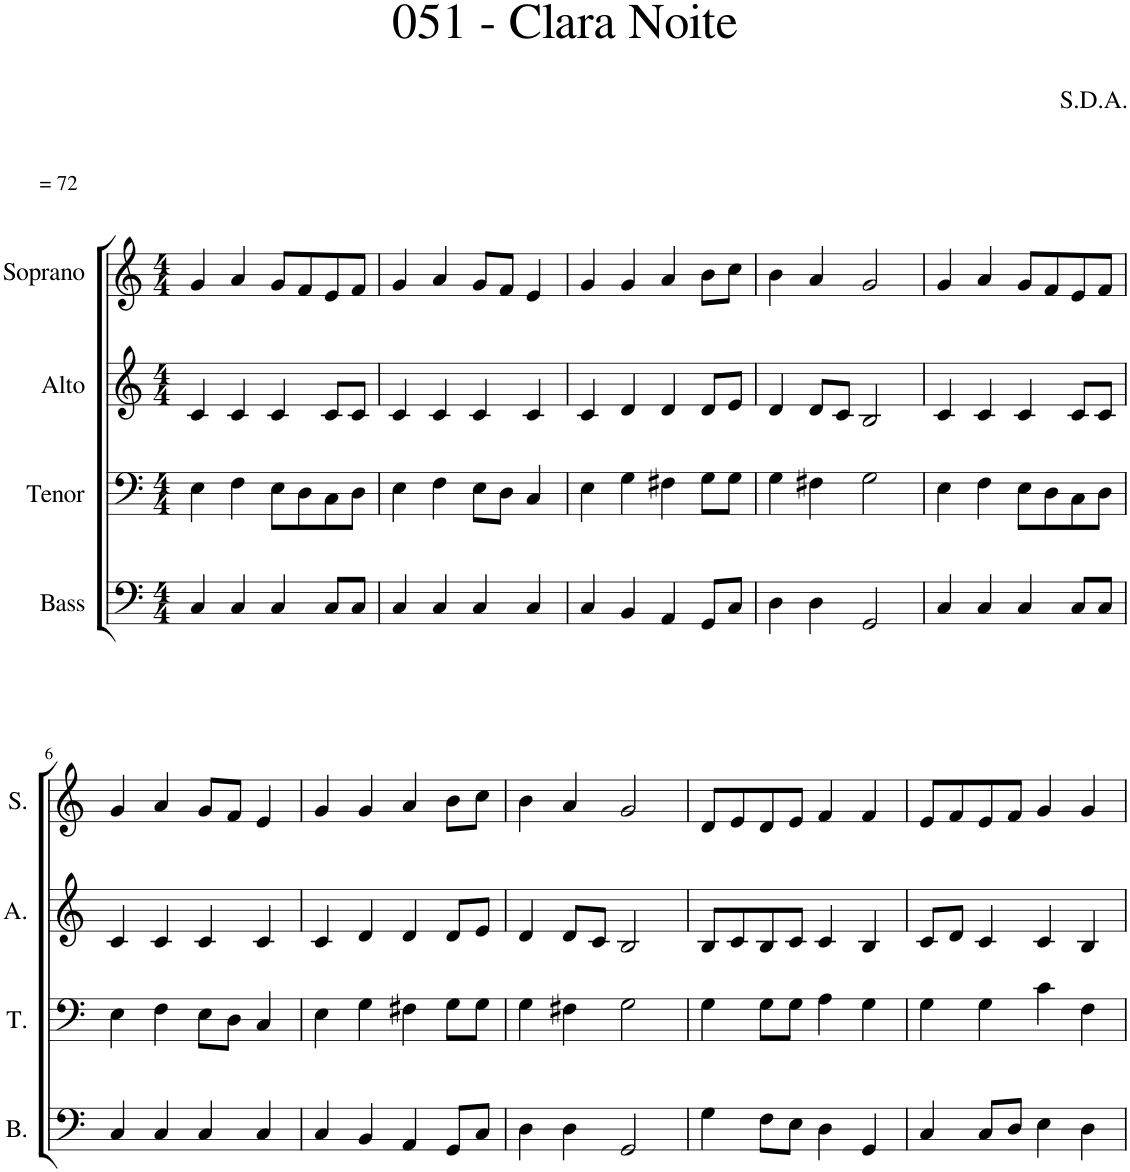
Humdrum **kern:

**kern	**kern	**kern	**kern
*part4	*part3	*part2	*part1
*staff4	*staff3	*staff2	*staff1
*I"Bass	*I"Tenor	*I"Alto	*I"Soprano
*I'B.	*I'T.	*I'A.	*I'S.
*clefF4	*clefF4	*clefG2	*clefG2
*k[]	*k[]	*k[]	*k[]
*M4/4	*M4/4	*M4/4	*M4/4
=1	=1	=1	=1
!	!	!	!LO:TX:a:t== 72
4C/	4E\	4c/	4g/
4C/	4F\	4c/	4a/
4C/	8E\L	4c/	8g/L
.	8D\	.	8f/
8C/L	8C\	8c/L	8e/
8C/J	8D\J	8c/J	8f/J
=2	=2	=2	=2
4C/	4E\	4c/	4g/
4C/	4F\	4c/	4a/
4C/	8E\L	4c/	8g/L
.	8D\J	.	8f/J
4C/	4C/	4c/	4e/
=3	=3	=3	=3
4C/	4E\	4c/	4g/
4BB/	4G\	4d/	4g/
4AA/	4F#X\	4d/	4a/
8GG/L	8G\L	8d/L	8b\L
8C/J	8G\J	8e/J	8cc\J
=4	=4	=4	=4
4D\	4G\	4d/	4b\
4D\	4F#X\	8d/L	4a/
.	.	8c/J	.
2GG/	2G\	2B/	2g/
=5	=5	=5	=5
4C/	4E\	4c/	4g/
4C/	4F\	4c/	4a/
4C/	8E\L	4c/	8g/L
.	8D\	.	8f/
8C/L	8C\	8c/L	8e/
8C/J	8D\J	8c/J	8f/J
!!LO:LB:g=z
=6	=6	=6	=6
4C/	4E\	4c/	4g/
4C/	4F\	4c/	4a/
4C/	8E\L	4c/	8g/L
.	8D\J	.	8f/J
4C/	4C/	4c/	4e/
=7	=7	=7	=7
4C/	4E\	4c/	4g/
4BB/	4G\	4d/	4g/
4AA/	4F#X\	4d/	4a/
8GG/L	8G\L	8d/L	8b\L
8C/J	8G\J	8e/J	8cc\J
=8	=8	=8	=8
4D\	4G\	4d/	4b\
4D\	4F#X\	8d/L	4a/
.	.	8c/J	.
2GG/	2G\	2B/	2g/
=9	=9	=9	=9
4G\	4G\	8B/L	8d/L
.	.	8c/	8e/
8F\L	8G\L	8B/	8d/
8E\J	8G\J	8c/J	8e/J
4D\	4A\	4c/	4f/
4GG/	4G\	4B/	4f/
=10	=10	=10	=10
4C/	4G\	8c/L	8e/L
.	.	8d/J	8f/
8C/L	4G\	4c/	8e/
8D/J	.	.	8f/J
4E\	4c\	4c/	4g/
4D\	4F\	4B/	4g/
=	=	=	=
*-	*-	*-	*-
